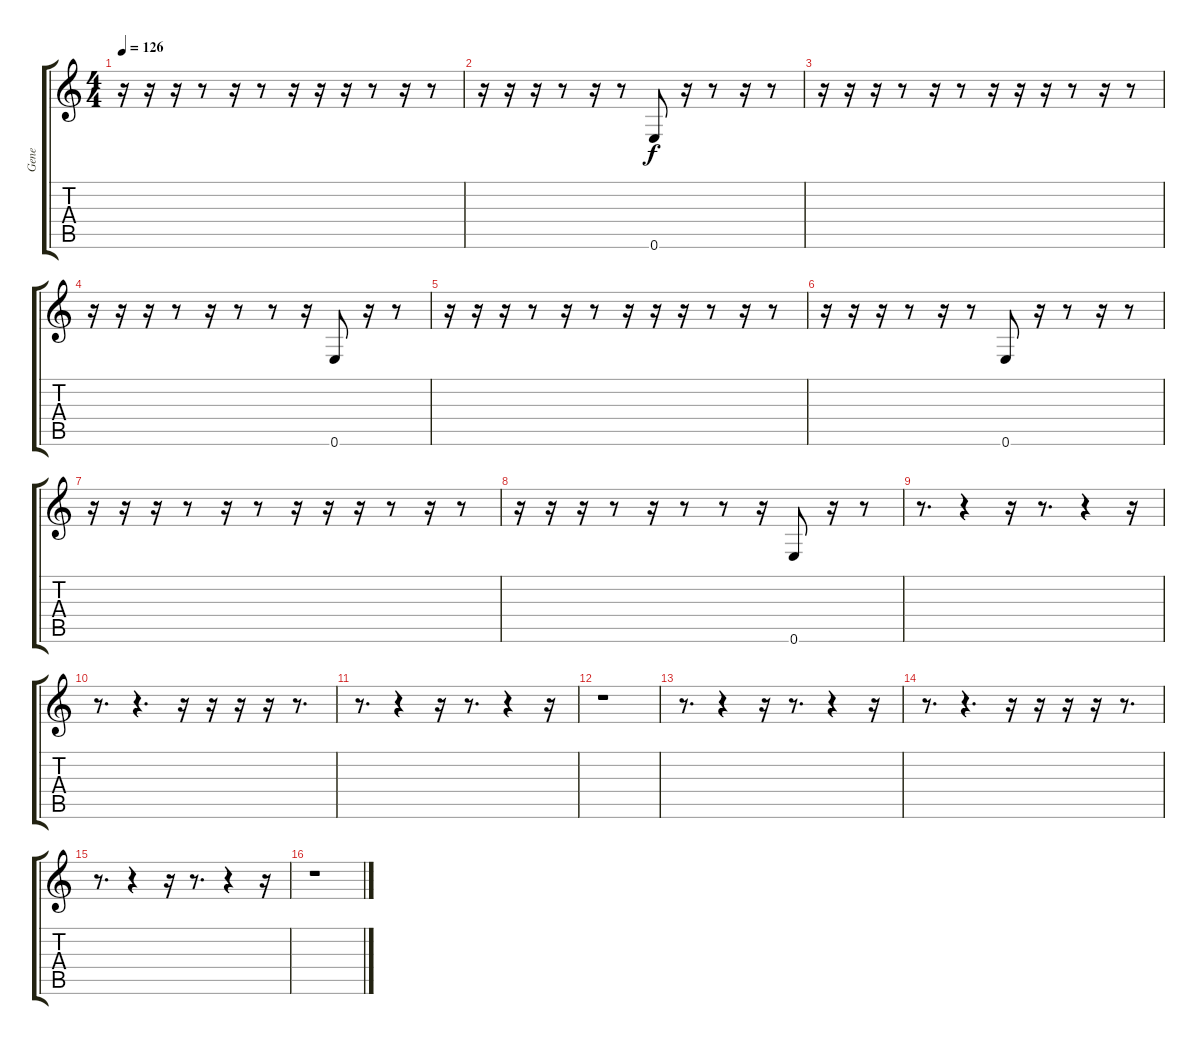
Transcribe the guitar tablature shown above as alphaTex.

\track ("Gene" "Gene") {instrument electricbasspick}
\staff {score tabs}
\tuning (E4 B3 G3 D3 A2 E2) {hide}
\ts (4 4)
\tempo 126
\clef g2
\ks c
r.16{dy f} r.16 r.16 r.8 r.16 r.8 r.16 r.16 r.16 r.8 r.16 r.8 |
r.16 r.16 r.16 r.8 r.16 r.8 0.6.8 r.16 r.8 r.16 r.8 |
r.16 r.16 r.16 r.8 r.16 r.8 r.16 r.16 r.16 r.8 r.16 r.8 |
r.16 r.16 r.16 r.8 r.16 r.8 r.8 r.16 0.6.8 r.16 r.8 |
r.16 r.16 r.16 r.8 r.16 r.8 r.16 r.16 r.16 r.8 r.16 r.8 |
r.16 r.16 r.16 r.8 r.16 r.8 0.6.8 r.16 r.8 r.16 r.8 |
r.16 r.16 r.16 r.8 r.16 r.8 r.16 r.16 r.16 r.8 r.16 r.8 |
r.16 r.16 r.16 r.8 r.16 r.8 r.8 r.16 0.6.8 r.16 r.8 |
r.8{d} r.4 r.16 r.8{d} r.4 r.16 |
r.8{d} r.4{d} r.16 r.16 r.16 r.16 r.8{d} |
r.8{d} r.4 r.16 r.8{d} r.4 r.16 |
r.1 |
r.8{d} r.4 r.16 r.8{d} r.4 r.16 |
r.8{d} r.4{d} r.16 r.16 r.16 r.16 r.8{d} |
r.8{d} r.4 r.16 r.8{d} r.4 r.16 |
r.1
